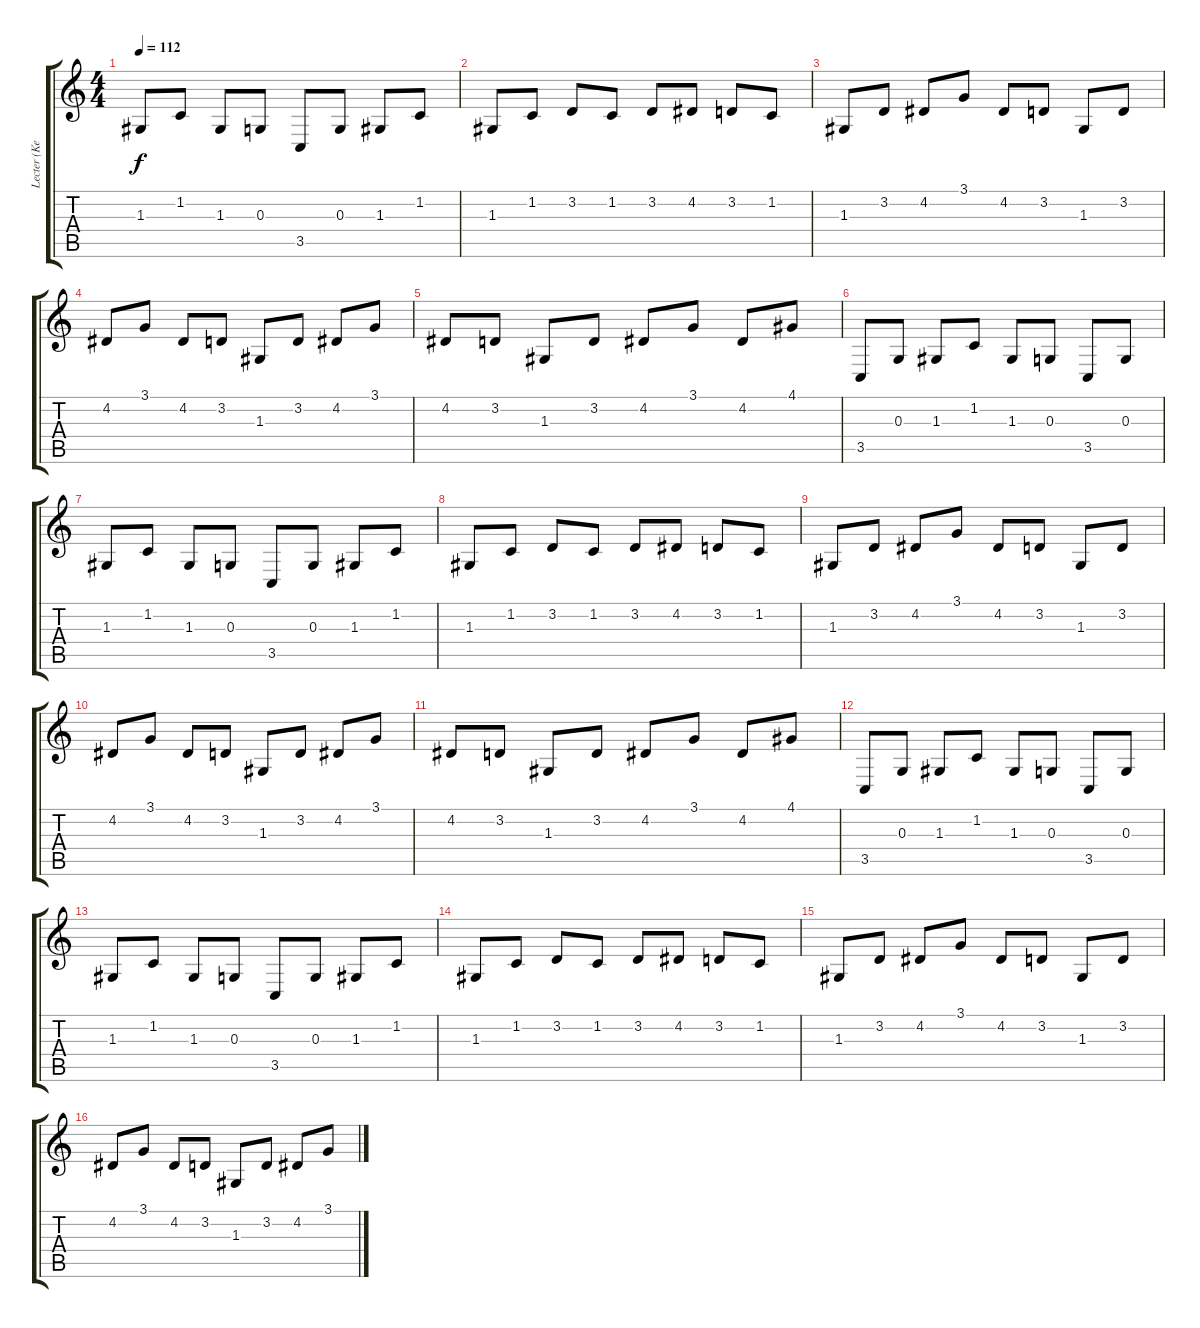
\track ("Lecter (KeybLeft)" "Lecter (Ke") {instrument stringensemble1}
\staff {score tabs}
\tuning (E4 B3 G3 D3 A2 D2) {hide}
\ts (4 4)
\tempo 112
\clef g2
\ks c
1.3.8{dy f} 1.2.8 1.3.8 0.3.8 3.5.8 0.3.8 1.3.8 1.2.8 |
1.3.8 1.2.8 3.2.8 1.2.8 3.2.8 4.2.8 3.2.8 1.2.8 |
1.3.8 3.2.8 4.2.8 3.1.8 4.2.8 3.2.8 1.3.8 3.2.8 |
4.2.8 3.1.8 4.2.8 3.2.8 1.3.8 3.2.8 4.2.8 3.1.8 |
4.2.8 3.2.8 1.3.8 3.2.8 4.2.8 3.1.8 4.2.8 4.1.8 |
3.5.8 0.3.8 1.3.8 1.2.8 1.3.8 0.3.8 3.5.8 0.3.8 |
1.3.8 1.2.8 1.3.8 0.3.8 3.5.8 0.3.8 1.3.8 1.2.8 |
1.3.8 1.2.8 3.2.8 1.2.8 3.2.8 4.2.8 3.2.8 1.2.8 |
1.3.8 3.2.8 4.2.8 3.1.8 4.2.8 3.2.8 1.3.8 3.2.8 |
4.2.8 3.1.8 4.2.8 3.2.8 1.3.8 3.2.8 4.2.8 3.1.8 |
4.2.8 3.2.8 1.3.8 3.2.8 4.2.8 3.1.8 4.2.8 4.1.8 |
3.5.8 0.3.8 1.3.8 1.2.8 1.3.8 0.3.8 3.5.8 0.3.8 |
1.3.8 1.2.8 1.3.8 0.3.8 3.5.8 0.3.8 1.3.8 1.2.8 |
1.3.8 1.2.8 3.2.8 1.2.8 3.2.8 4.2.8 3.2.8 1.2.8 |
1.3.8 3.2.8 4.2.8 3.1.8 4.2.8 3.2.8 1.3.8 3.2.8 |
4.2.8 3.1.8 4.2.8 3.2.8 1.3.8 3.2.8 4.2.8 3.1.8
